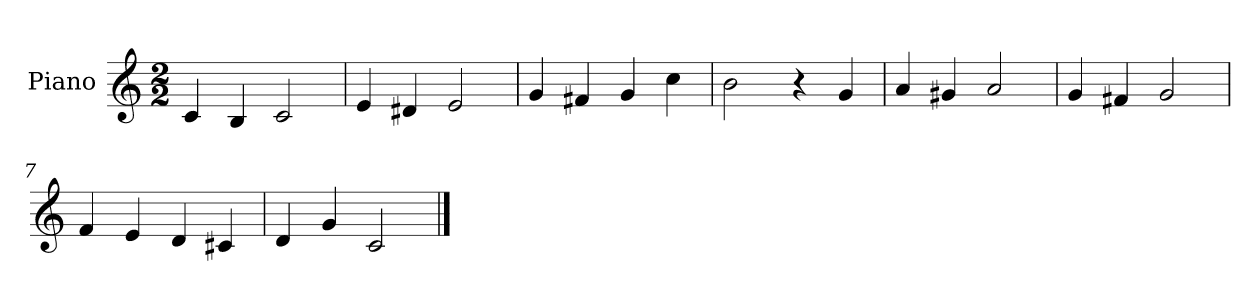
**kern
*part1
*staff1
*I"Piano
*I'Pno
*clefG2
*k[]
*C:
*M2/2
=1
4c/
4B/
2c/
=2
4e/
4d#X/
2e/
=3
4g/
4f#X/
4g/
4cc\
=4
2b\
4r
4g/
=5
4a/
4g#X/
2a/
=6
4g/
4f#X/
2g/
=7
4f/
4e/
4d/
4c#X/
=8
4d/
4g/
2c/
==
*-
